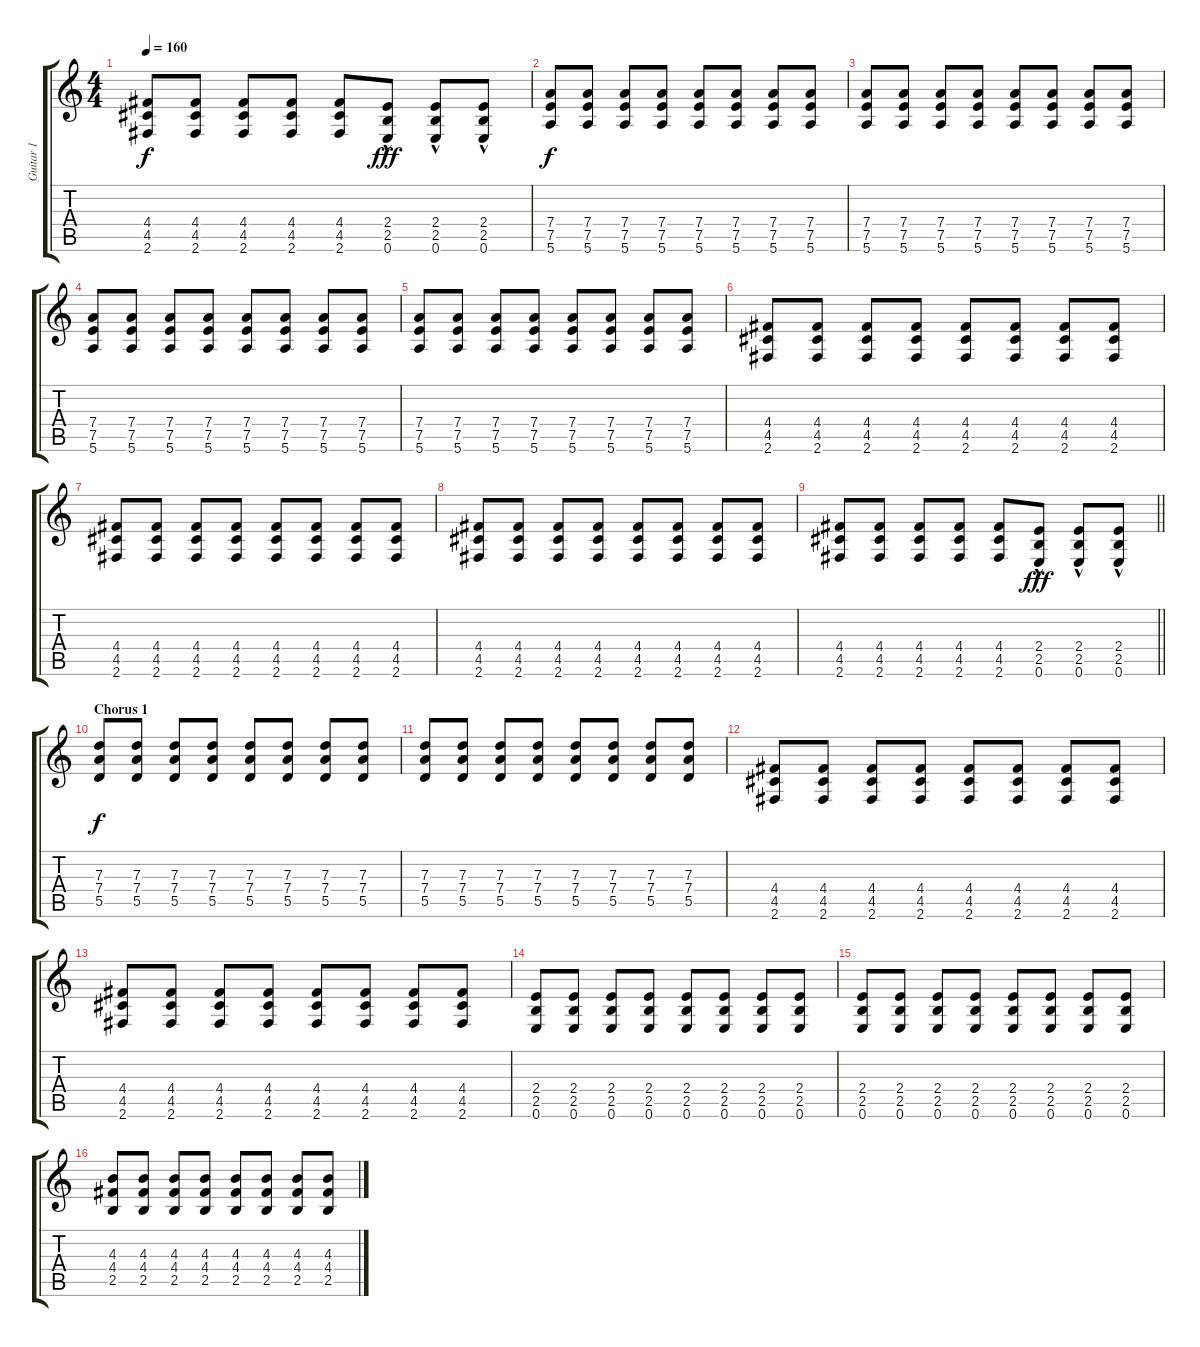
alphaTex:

\track ("Guitar 1" "Guitar 1") {instrument distortionguitar}
\staff {score tabs}
\tuning (E4 B3 G3 D3 A2 E2) {hide}
\ts (4 4)
\tempo 160
\clef g2
\ks c
(4.4 4.5 2.6).8{dy f} (4.4 4.5 2.6).8 (4.4 4.5 2.6).8 (4.4 4.5 2.6).8 (4.4 4.5 2.6).8 (2.4 2.5 0.6{hac}).8{dy fff} (2.4 2.5 0.6{hac}).8 (2.4 2.5 0.6{hac}).8 |
(7.4 7.5 5.6).8{dy f} (7.4 7.5 5.6).8 (7.4 7.5 5.6).8 (7.4 7.5 5.6).8 (7.4 7.5 5.6).8 (7.4 7.5 5.6).8 (7.4 7.5 5.6).8 (7.4 7.5 5.6).8 |
(7.4 7.5 5.6).8 (7.4 7.5 5.6).8 (7.4 7.5 5.6).8 (7.4 7.5 5.6).8 (7.4 7.5 5.6).8 (7.4 7.5 5.6).8 (7.4 7.5 5.6).8 (7.4 7.5 5.6).8 |
(7.4 7.5 5.6).8 (7.4 7.5 5.6).8 (7.4 7.5 5.6).8 (7.4 7.5 5.6).8 (7.4 7.5 5.6).8 (7.4 7.5 5.6).8 (7.4 7.5 5.6).8 (7.4 7.5 5.6).8 |
(7.4 7.5 5.6).8 (7.4 7.5 5.6).8 (7.4 7.5 5.6).8 (7.4 7.5 5.6).8 (7.4 7.5 5.6).8 (7.4 7.5 5.6).8 (7.4 7.5 5.6).8 (7.4 7.5 5.6).8 |
(4.4 4.5 2.6).8 (4.4 4.5 2.6).8 (4.4 4.5 2.6).8 (4.4 4.5 2.6).8 (4.4 4.5 2.6).8 (4.4 4.5 2.6).8 (4.4 4.5 2.6).8 (4.4 4.5 2.6).8 |
(4.4 4.5 2.6).8 (4.4 4.5 2.6).8 (4.4 4.5 2.6).8 (4.4 4.5 2.6).8 (4.4 4.5 2.6).8 (4.4 4.5 2.6).8 (4.4 4.5 2.6).8 (4.4 4.5 2.6).8 |
(4.4 4.5 2.6).8 (4.4 4.5 2.6).8 (4.4 4.5 2.6).8 (4.4 4.5 2.6).8 (4.4 4.5 2.6).8 (4.4 4.5 2.6).8 (4.4 4.5 2.6).8 (4.4 4.5 2.6).8 |
\barLineRight lightlight
(4.4 4.5 2.6).8 (4.4 4.5 2.6).8 (4.4 4.5 2.6).8 (4.4 4.5 2.6).8 (4.4 4.5 2.6).8 (2.4 2.5 0.6{hac}).8{dy fff} (2.4 2.5 0.6{hac}).8 (2.4 2.5 0.6{hac}).8 |
\section ("" "Chorus 1")
(7.3 7.4 5.5).8{dy f} (7.3 7.4 5.5).8 (7.3 7.4 5.5).8 (7.3 7.4 5.5).8 (7.3 7.4 5.5).8 (7.3 7.4 5.5).8 (7.3 7.4 5.5).8 (7.3 7.4 5.5).8 |
(7.3 7.4 5.5).8 (7.3 7.4 5.5).8 (7.3 7.4 5.5).8 (7.3 7.4 5.5).8 (7.3 7.4 5.5).8 (7.3 7.4 5.5).8 (7.3 7.4 5.5).8 (7.3 7.4 5.5).8 |
(4.4 4.5 2.6).8 (4.4 4.5 2.6).8 (4.4 4.5 2.6).8 (4.4 4.5 2.6).8 (4.4 4.5 2.6).8 (4.4 4.5 2.6).8 (4.4 4.5 2.6).8 (4.4 4.5 2.6).8 |
(4.4 4.5 2.6).8 (4.4 4.5 2.6).8 (4.4 4.5 2.6).8 (4.4 4.5 2.6).8 (4.4 4.5 2.6).8 (4.4 4.5 2.6).8 (4.4 4.5 2.6).8 (4.4 4.5 2.6).8 |
(2.4 2.5 0.6).8 (2.4 2.5 0.6).8 (2.4 2.5 0.6).8 (2.4 2.5 0.6).8 (2.4 2.5 0.6).8 (2.4 2.5 0.6).8 (2.4 2.5 0.6).8 (2.4 2.5 0.6).8 |
(2.4 2.5 0.6).8 (2.4 2.5 0.6).8 (2.4 2.5 0.6).8 (2.4 2.5 0.6).8 (2.4 2.5 0.6).8 (2.4 2.5 0.6).8 (2.4 2.5 0.6).8 (2.4 2.5 0.6).8 |
(4.3 4.4 2.5).8 (4.3 4.4 2.5).8 (4.3 4.4 2.5).8 (4.3 4.4 2.5).8 (4.3 4.4 2.5).8 (4.3 4.4 2.5).8 (4.3 4.4 2.5).8 (4.3 4.4 2.5).8
